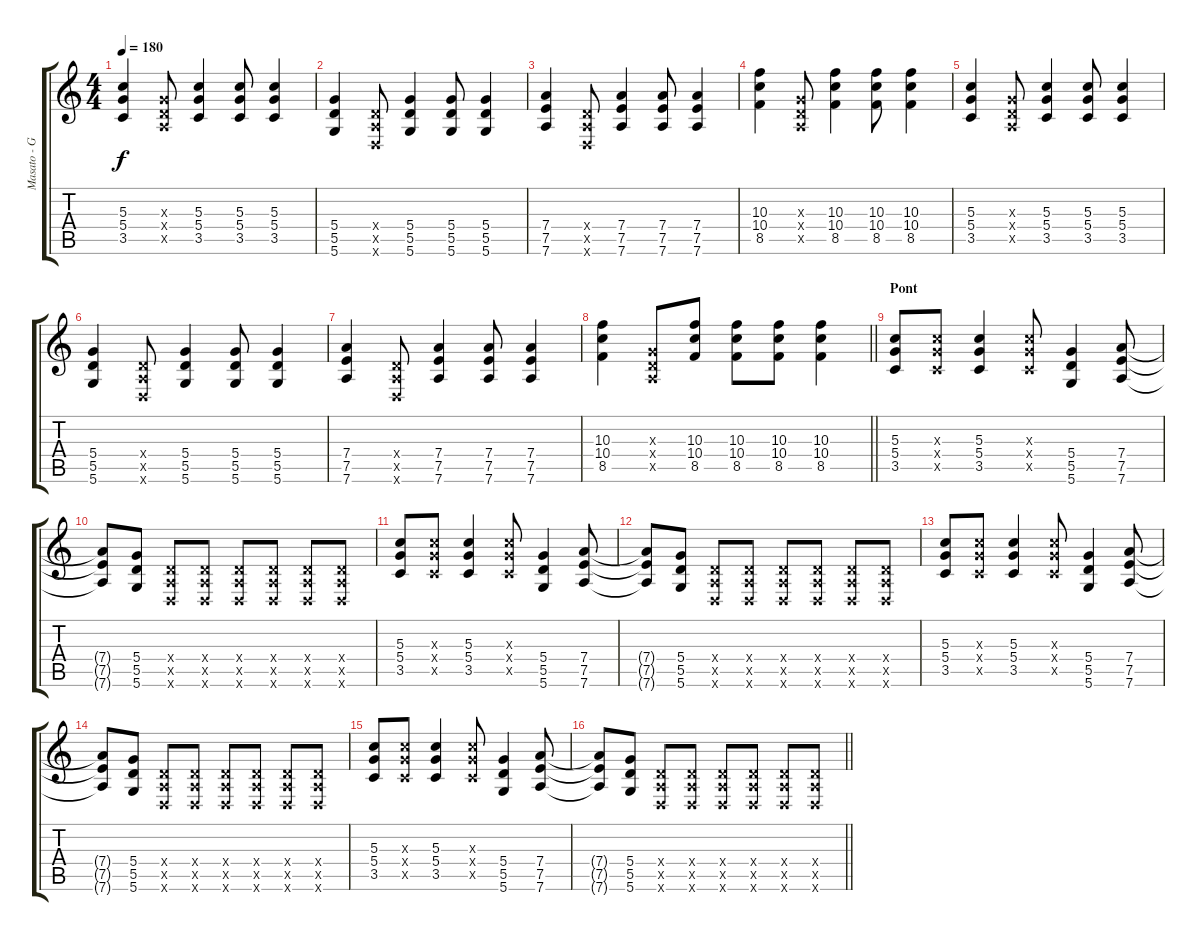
\track ("Masato - Guitare 1" "Masato - G") {instrument distortionguitar}
\staff {score tabs}
\tuning (E4 B3 G3 D3 A2 D2) {hide}
\ts (4 4)
\tempo 180
\clef g2
\ks c
(5.3 5.4 3.5).4{dy f} (0.3{x} 0.4{x} 0.5{x}).8 (5.3 5.4 3.5).4 (5.3 5.4 3.5).8 (5.3 5.4 3.5).4 |
(5.4 5.5 5.6).4 (0.4{x} 0.5{x} 0.6{x}).8 (5.4 5.5 5.6).4 (5.4 5.5 5.6).8 (5.4 5.5 5.6).4 |
(7.4 7.5 7.6).4 (0.4{x} 0.5{x} 0.6{x}).8 (7.4 7.5 7.6).4 (7.4 7.5 7.6).8 (7.4 7.5 7.6).4 |
(10.3 10.4 8.5).4 (0.3{x} 0.4{x} 0.5{x}).8 (10.3 10.4 8.5).4 (10.3 10.4 8.5).8 (10.3 10.4 8.5).4 |
(5.3 5.4 3.5).4 (0.3{x} 0.4{x} 0.5{x}).8 (5.3 5.4 3.5).4 (5.3 5.4 3.5).8 (5.3 5.4 3.5).4 |
(5.4 5.5 5.6).4 (0.4{x} 0.5{x} 0.6{x}).8 (5.4 5.5 5.6).4 (5.4 5.5 5.6).8 (5.4 5.5 5.6).4 |
(7.4 7.5 7.6).4 (0.4{x} 0.5{x} 0.6{x}).8 (7.4 7.5 7.6).4 (7.4 7.5 7.6).8 (7.4 7.5 7.6).4 |
\barLineRight lightlight
(10.3 10.4 8.5).4 (0.3{x} 0.4{x} 0.5{x}).8 (10.3 10.4 8.5).8 (10.3 10.4 8.5).8 (10.3 10.4 8.5).8 (10.3 10.4 8.5).4 |
\section ("" "Pont")
(5.3 5.4 3.5).8 (5.3{x} 5.4{x} 3.5{x}).8 (5.3 5.4 3.5).4 (5.3{x} 5.4{x} 3.5{x}).8 (5.4 5.5 5.6).4 (7.4 7.5 7.6).8 |
(7.4{t} 7.5{t} 7.6{t}).8 (5.4 5.5 5.6).8 (0.4{x} 0.5{x} 0.6{x}).8 (0.4{x} 0.5{x} 0.6{x}).8 (0.4{x} 0.5{x} 0.6{x}).8 (0.4{x} 0.5{x} 0.6{x}).8 (0.4{x} 0.5{x} 0.6{x}).8 (0.4{x} 0.5{x} 0.6{x}).8 |
(5.3 5.4 3.5).8 (5.3{x} 5.4{x} 3.5{x}).8 (5.3 5.4 3.5).4 (5.3{x} 5.4{x} 3.5{x}).8 (5.4 5.5 5.6).4 (7.4 7.5 7.6).8 |
(7.4{t} 7.5{t} 7.6{t}).8 (5.4 5.5 5.6).8 (0.4{x} 0.5{x} 0.6{x}).8 (0.4{x} 0.5{x} 0.6{x}).8 (0.4{x} 0.5{x} 0.6{x}).8 (0.4{x} 0.5{x} 0.6{x}).8 (0.4{x} 0.5{x} 0.6{x}).8 (0.4{x} 0.5{x} 0.6{x}).8 |
(5.3 5.4 3.5).8 (5.3{x} 5.4{x} 3.5{x}).8 (5.3 5.4 3.5).4 (5.3{x} 5.4{x} 3.5{x}).8 (5.4 5.5 5.6).4 (7.4 7.5 7.6).8 |
(7.4{t} 7.5{t} 7.6{t}).8 (5.4 5.5 5.6).8 (0.4{x} 0.5{x} 0.6{x}).8 (0.4{x} 0.5{x} 0.6{x}).8 (0.4{x} 0.5{x} 0.6{x}).8 (0.4{x} 0.5{x} 0.6{x}).8 (0.4{x} 0.5{x} 0.6{x}).8 (0.4{x} 0.5{x} 0.6{x}).8 |
(5.3 5.4 3.5).8 (5.3{x} 5.4{x} 3.5{x}).8 (5.3 5.4 3.5).4 (5.3{x} 5.4{x} 3.5{x}).8 (5.4 5.5 5.6).4 (7.4 7.5 7.6).8 |
\barLineRight lightlight
(7.4{t} 7.5{t} 7.6{t}).8 (5.4 5.5 5.6).8 (0.4{x} 0.5{x} 0.6{x}).8 (0.4{x} 0.5{x} 0.6{x}).8 (0.4{x} 0.5{x} 0.6{x}).8 (0.4{x} 0.5{x} 0.6{x}).8 (0.4{x} 0.5{x} 0.6{x}).8 (0.4{x} 0.5{x} 0.6{x}).8
